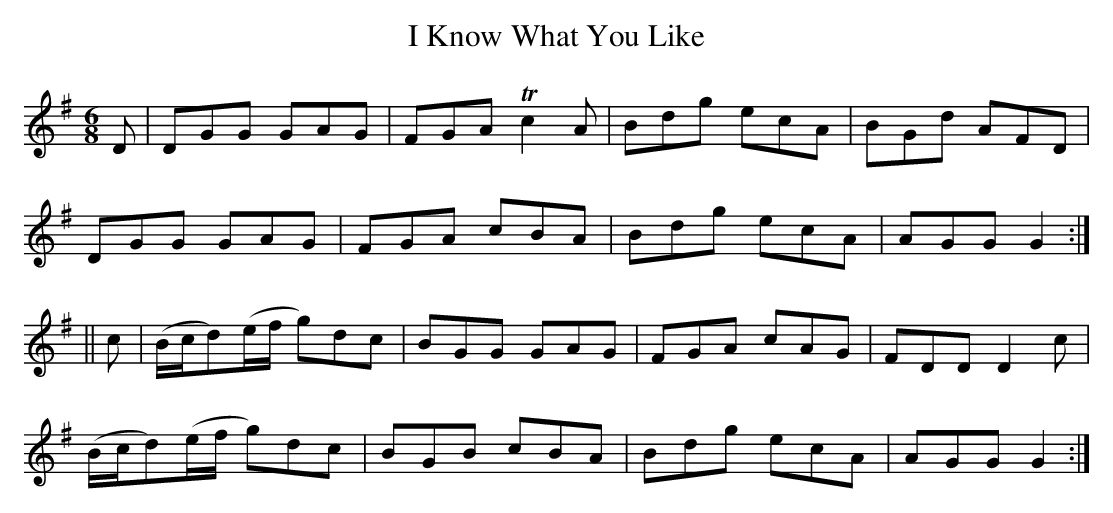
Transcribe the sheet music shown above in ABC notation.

X:1
T: I Know What You Like
M: 6/8
L: 1/8
K: G
D|DGG GAG|FGA Tc2 A|Bdg ecA|BGd AFD|
DGG GAG|FGA cBA|Bdg ecA|AGG G2:|
||c|(B/2c/2d)(e/2f/2 g)dc|BGG GAG|FGA cAG|FDD D2 c|
(B/2c/2d)(e/2f/2 g)dc|BGB cBA|Bdg ecA|AGG G2:|
